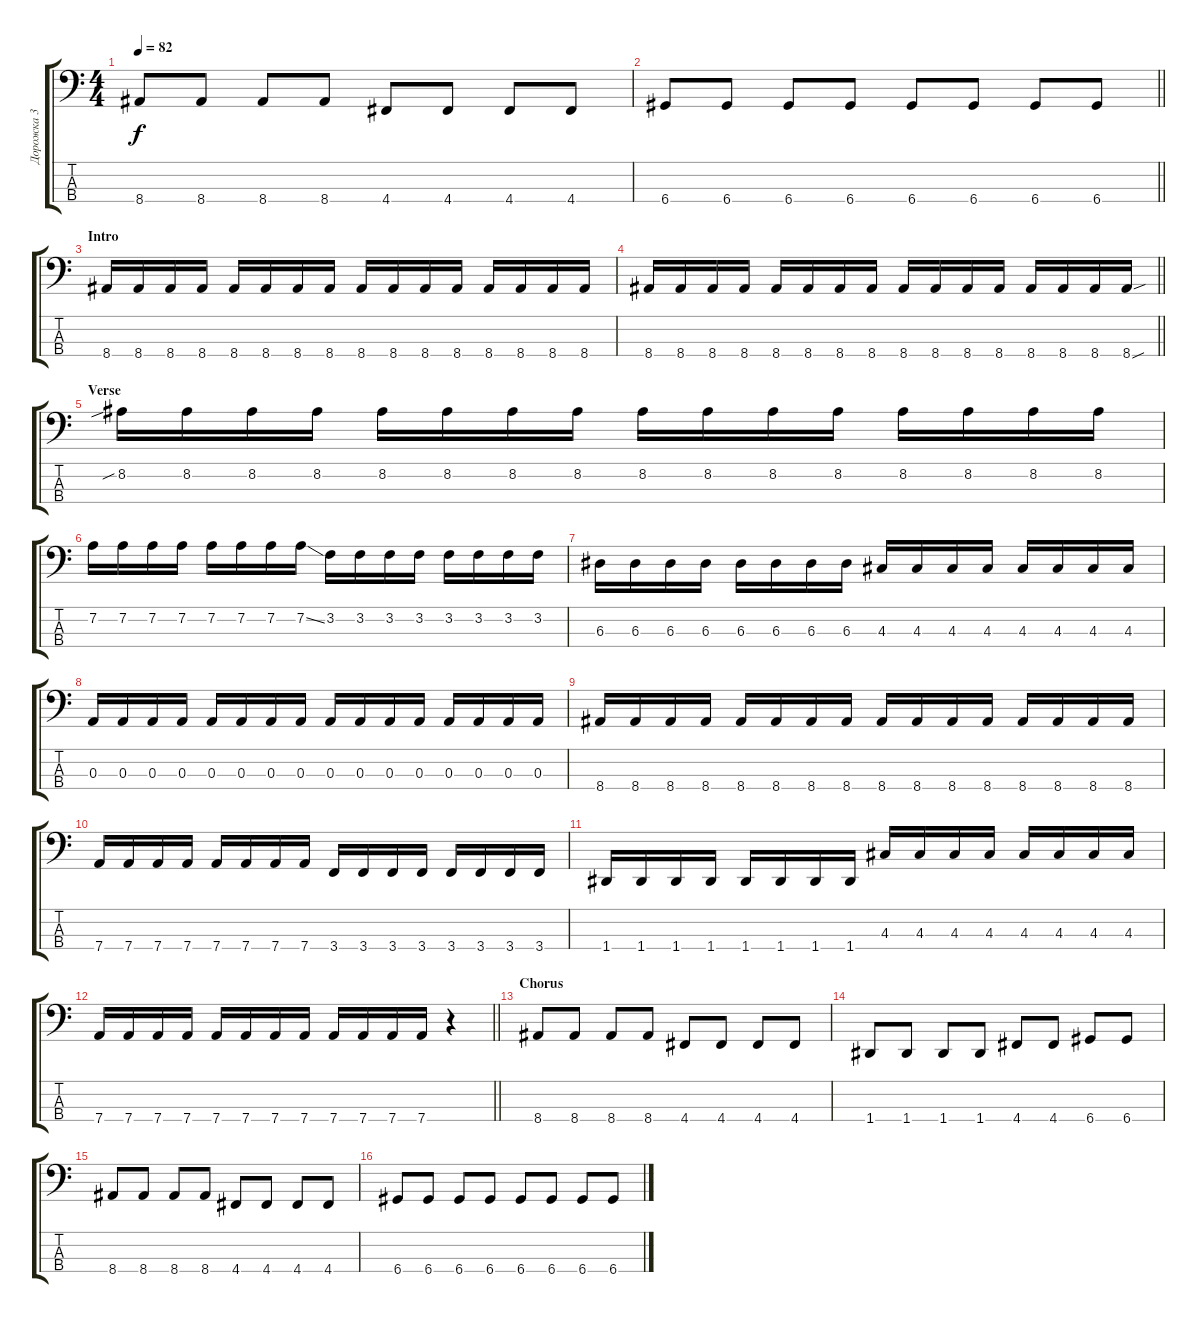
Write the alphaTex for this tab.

\track ("Дорожка 3" "Дорожка 3") {instrument electricbassfinger}
\staff {score tabs}
\tuning (G2 D2 A1 D1) {hide}
\ts (4 4)
\tempo 82
\clef f4
\ks c
8.4.8{dy f} 8.4.8 8.4.8 8.4.8 4.4.8 4.4.8 4.4.8 4.4.8 |
\barLineRight lightlight
6.4.8 6.4.8 6.4.8 6.4.8 6.4.8 6.4.8 6.4.8 6.4.8 |
\section ("" "Intro")
8.4.16 8.4.16 8.4.16 8.4.16 8.4.16 8.4.16 8.4.16 8.4.16 8.4.16 8.4.16 8.4.16 8.4.16 8.4.16 8.4.16 8.4.16 8.4.16 |
\barLineRight lightlight
8.4.16 8.4.16 8.4.16 8.4.16 8.4.16 8.4.16 8.4.16 8.4.16 8.4.16 8.4.16 8.4.16 8.4.16 8.4.16 8.4.16 8.4.16 8.4{sou}.16 |
\section ("" "Verse")
8.2{sib}.16 8.2.16 8.2.16 8.2.16 8.2.16 8.2.16 8.2.16 8.2.16 8.2.16 8.2.16 8.2.16 8.2.16 8.2.16 8.2.16 8.2.16 8.2.16 |
7.2.16 7.2.16 7.2.16 7.2.16 7.2.16 7.2.16 7.2.16 7.2{ss}.16 3.2.16 3.2.16 3.2.16 3.2.16 3.2.16 3.2.16 3.2.16 3.2.16 |
6.3.16 6.3.16 6.3.16 6.3.16 6.3.16 6.3.16 6.3.16 6.3.16 4.3.16 4.3.16 4.3.16 4.3.16 4.3.16 4.3.16 4.3.16 4.3.16 |
0.3.16 0.3.16 0.3.16 0.3.16 0.3.16 0.3.16 0.3.16 0.3.16 0.3.16 0.3.16 0.3.16 0.3.16 0.3.16 0.3.16 0.3.16 0.3.16 |
8.4.16 8.4.16 8.4.16 8.4.16 8.4.16 8.4.16 8.4.16 8.4.16 8.4.16 8.4.16 8.4.16 8.4.16 8.4.16 8.4.16 8.4.16 8.4.16 |
7.4.16 7.4.16 7.4.16 7.4.16 7.4.16 7.4.16 7.4.16 7.4.16 3.4.16 3.4.16 3.4.16 3.4.16 3.4.16 3.4.16 3.4.16 3.4.16 |
1.4.16 1.4.16 1.4.16 1.4.16 1.4.16 1.4.16 1.4.16 1.4.16 4.3.16 4.3.16 4.3.16 4.3.16 4.3.16 4.3.16 4.3.16 4.3.16 |
\barLineRight lightlight
7.4.16 7.4.16 7.4.16 7.4.16 7.4.16 7.4.16 7.4.16 7.4.16 7.4.16 7.4.16 7.4.16 7.4.16 r.4 |
\section ("" "Сhorus")
8.4.8 8.4.8 8.4.8 8.4.8 4.4.8 4.4.8 4.4.8 4.4.8 |
1.4.8 1.4.8 1.4.8 1.4.8 4.4.8 4.4.8 6.4.8 6.4.8 |
8.4.8 8.4.8 8.4.8 8.4.8 4.4.8 4.4.8 4.4.8 4.4.8 |
6.4.8 6.4.8 6.4.8 6.4.8 6.4.8 6.4.8 6.4.8 6.4.8
